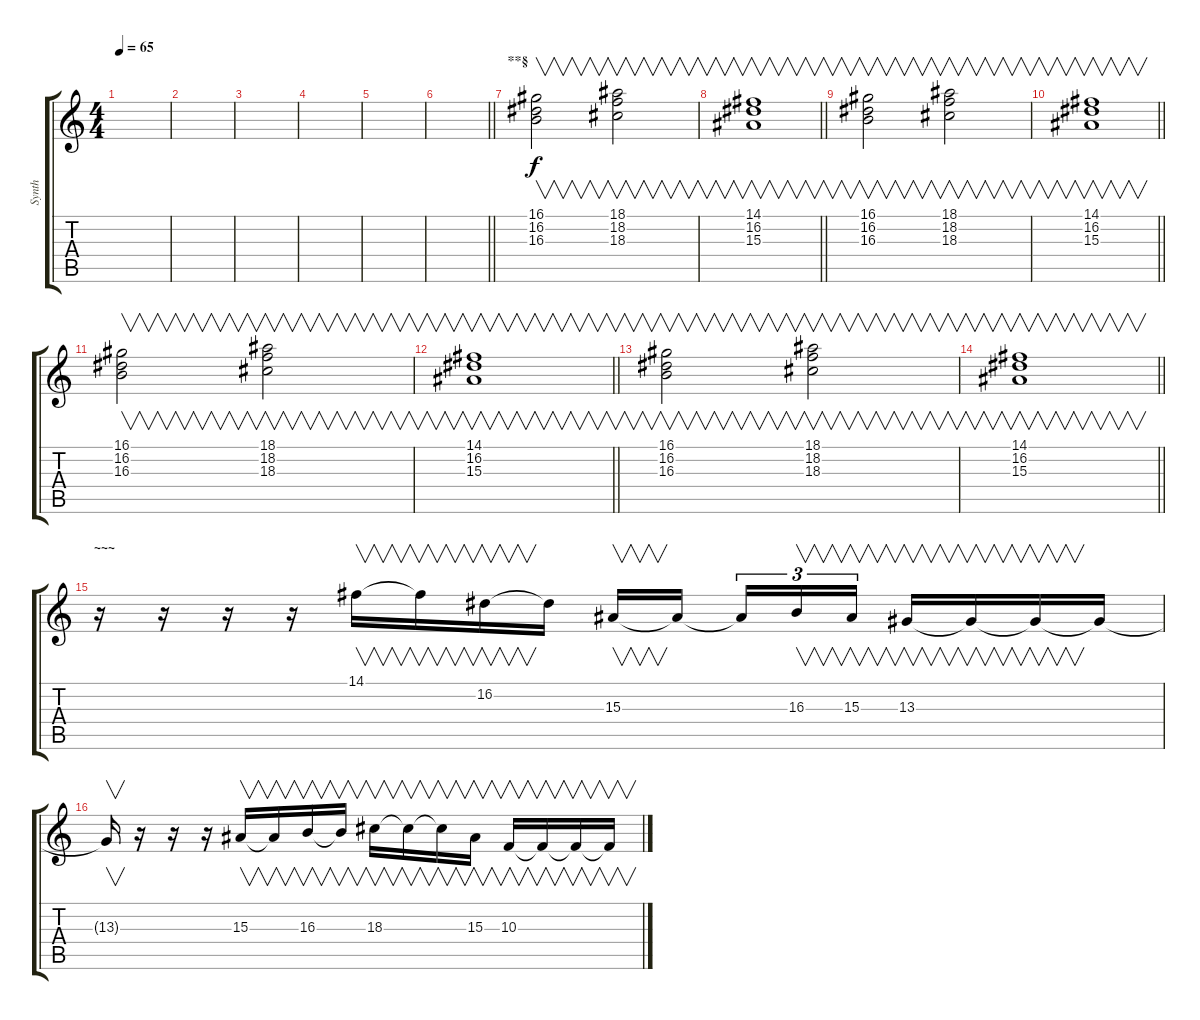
\track ("Synth " "Synth ") {instrument lead1square}
\staff {score tabs}
\tuning (E4 B3 G3 D3 A2 E2) {hide}
\ts (4 4)
\tempo 65
\clef g2
\ks c
|
|
|
|
|
\barLineRight lightlight
|
\section ("" "**§")
(16.1 16.2 16.3).2{v} (18.1 18.2 18.3).2{v} |
\barLineRight lightlight
(14.1 16.2 15.3).1{v} |
(16.1 16.2 16.3).2{v} (18.1 18.2 18.3).2{v} |
\barLineRight lightlight
(14.1 16.2 15.3).1{v} |
(16.1 16.2 16.3).2{v} (18.1 18.2 18.3).2{v} |
\barLineRight lightlight
(14.1 16.2 15.3).1{v} |
(16.1 16.2 16.3).2{v} (18.1 18.2 18.3).2{v} |
\barLineRight lightlight
(14.1 16.2 15.3).1{v} |
\section ("" "~~~")
r.16 r.16 r.16 r.16 14.1.16{v} 14.1{t}.16{v} 16.2.16{v} 16.2{t}.16 15.3.16{v} 15.3{t}.16 15.3{t}.16{tu (3 2)} 16.3.16{v tu (3 2)} 15.3.16{v tu (3 2)} 13.3.16{v} 13.3{t}.16{v} 13.3{t}.16{v} 13.3{t}.16 |
13.3{t}.16{v} r.16 r.16 r.16 15.3.16{v} 15.3{t}.16{v} 16.3.16{v} 16.3{t}.16{v} 18.3.16{v} 18.3{t}.16{v} 18.3{t}.16{v} 15.3.16{v} 10.3.16{v} 10.3{t}.16{v} 10.3{t}.16{v} 10.3{t}.16{v}
